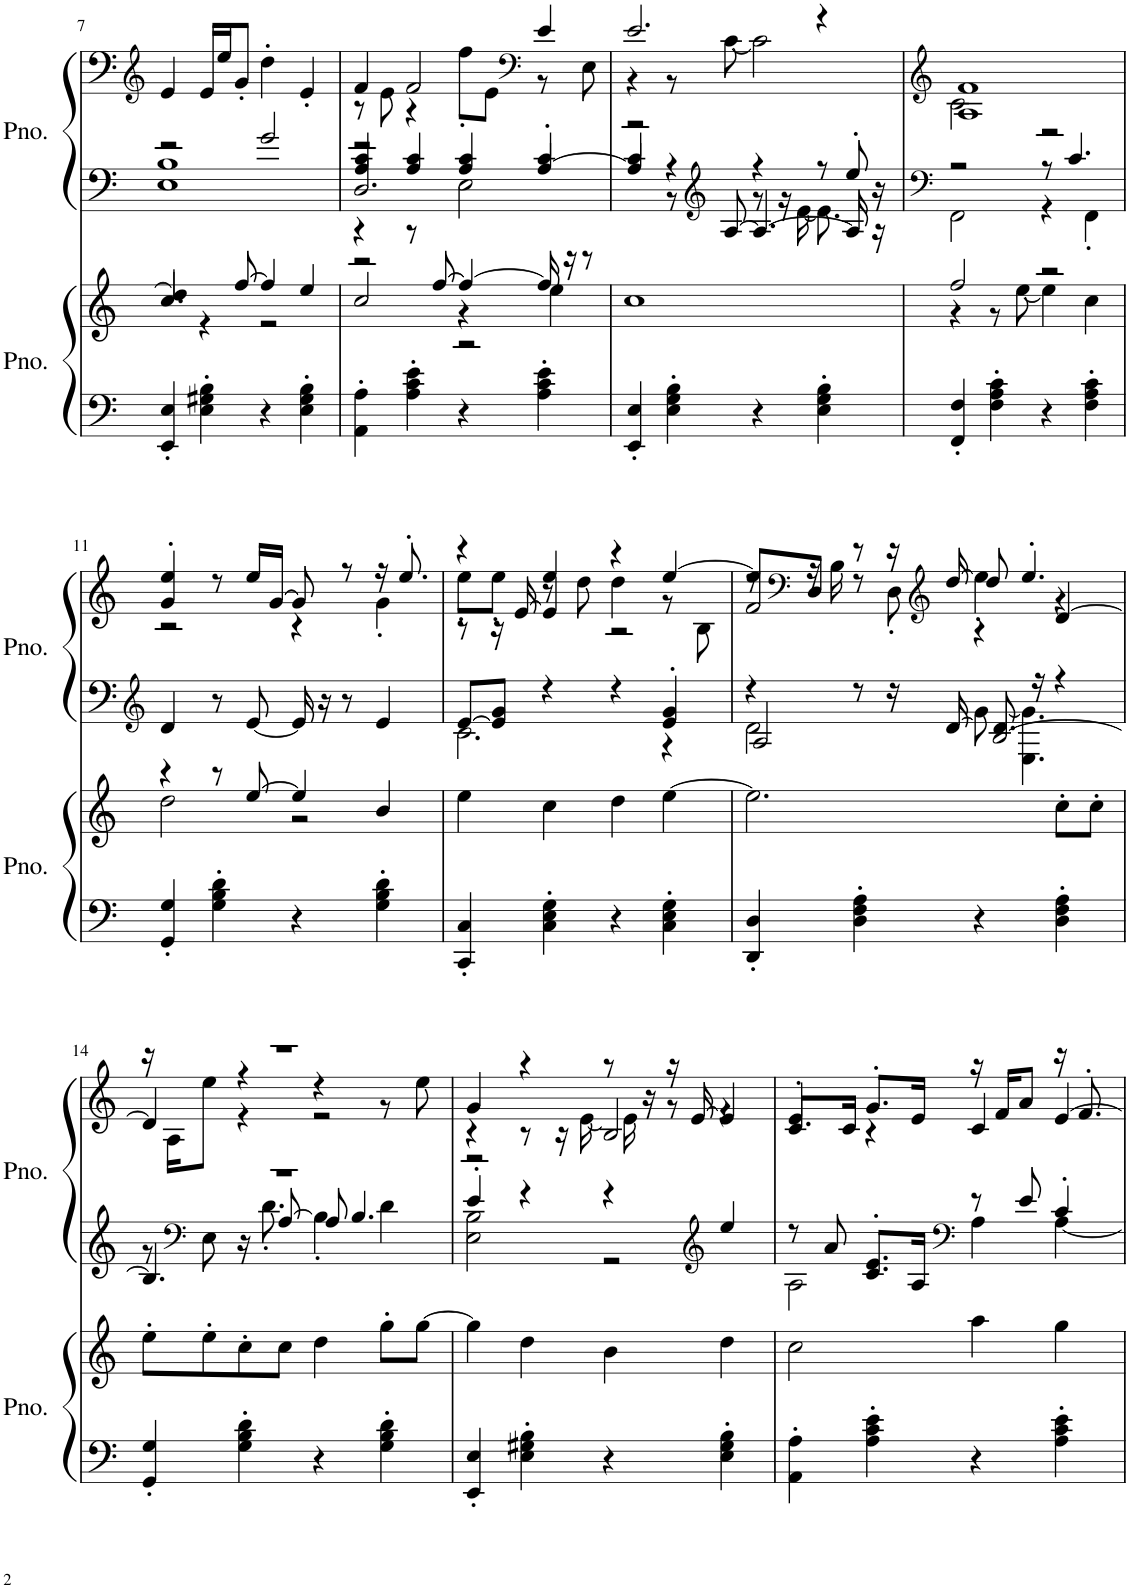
**kern	**kern	**kern	**kern
*part2	*part2	*part1	*part1
*staff4	*staff3	*staff2	*staff1
*I"Piano	*	*I"Piano	*
*I'Pno.	*	*I'Pno.	*
!!LO:PB:g=z
*clefF4	*clefG2	*clefF4	*clefG2
*k[]	*k[]	*k[]	*k[]
*M4/4	*M4/4	*M4/4	*M4/4
=7	=7	=7	=7
*	*^	*^	*
4EE/' 4E/'	4.cc/	4dd/]	2r	1E 1B	4e/
4E\' 4G#X\' 4B\'	.	4r	.	.	16e/LL
.	.	.	.	.	16ee/J
.	[8ff/	.	.	.	8g'/J
4r	4ff/]	2r	2g/	.	4dd'\
4E\' 4G#\' 4B\'	4ee/	.	.	.	4e'/
=8	=8	=8	=8	=8	=8
*	*	*^	*	*^	*^
4AA\' 4A\'	4r	2r	2cc/	4A/ 4c/	2r	2.D/	4f/	8r
.	.	.	.	.	.	.	.	8e\
4A\' 4c\' 4e\'	8r	.	.	4A/ 4c/	.	.	2f/	4r
.	[8ff/	.	.	.	.	.	.	.
4r	4ff/_	4r	2r	4A/ 4c/	2E\	.	.	8ff'\L
.	.	.	.	.	.	.	.	8e\J
*	*	*	*	*	*	*	*clefF4	*
4A\' 4c\' 4e\'	16ff/]	4ee\	.	4c'/	.	[4A/	4e/	8r
.	16r	.	.	.	.	.	.	.
.	8r	.	.	.	.	.	.	8E\
*	*v	*v	*v	*	*	*	*	*
=9	=9	=9	=9	=9	=9	=9
4EE/' 4E/'	1cc	4c/	2r	4A/]	2.e/	4r
4E\' 4G\' 4B\'	.	4r	.	8r	.	8r
*	*	*clefG2	*	*	*	*
.	.	.	.	[8A/	.	[8c\
4r	.	4r	8r	4.A/_	.	2c\]
.	.	.	16r	.	.	.
.	.	.	[16e\	.	.	.
4E\' 4G\' 4B\'	.	8r	8.e\]	.	4r	.
.	.	8ee'/	.	16A/]	.	.
.	.	.	16r	16r	.	.
*	*	*v	*v	*v	*	*
=10	=10	=10	=10	=10
*	*	*clefF4	*clefG2	*
*	*^	*^	*	*
4FF/' 4F/'	2ff/	4r	2r	2FF\	1A 1f	2c\
4F\' 4A\' 4c\'	.	8r	.	.	.	.
.	.	[8ee\	.	.	.	.
4r	2r	4ee\]	8r	4r	.	2r
.	.	.	4.c/	.	.	.
4F\' 4A\' 4c\'	.	4cc\	.	4FF'\	.	.
*	*	*	*v	*v	*	*
!!LO:LB:g=z	!!
=11	=11	=11	=11	=11	=11
*	*	*	*clefG2	*	*
4GG/' 4G/'	4r	2dd\	4d/	4g/' 4ee/'	2r
4G\' 4B\' 4d\'	8r	.	8r	8r	.
.	[8ee/	.	[8e/	16ee/LL	.
.	.	.	.	[16g/JJ	.
4r	4ee/]	2r	16e/]	8g/]	4r
.	.	.	16r	.	.
.	.	.	8r	8r	.
4G\' 4B\' 4d\'	4b/	.	4e/	16r	4g'\
.	.	.	.	8.ee'/	.
*	*v	*v	*	*	*
=12	=12	=12	=12	=12
*	*	*^	*	*^
4CC/' 4C/'	4ee\	[8e/L	2.c\	4r	8ee'\L	8r
.	.	8e/] 8g/J	.	.	8ee'\J	16r
.	.	.	.	.	.	[16e/
4C\' 4E\' 4G\'	4cc\	4r	.	4ee/	8r	4e/]
.	.	.	.	.	8dd\	.
4r	4dd\	4r	.	4r	4dd\	2r
4C\' 4E\' 4G\'	[4ee\	4e/' 4g/'	4r	[4ee/	8r	.
.	.	.	.	.	8B\	.
=13	=13	=13	=13	=13	=13	=13
*	*	*	*^	*	*	*
4DD/' 4D/'	2.ee\]	4r	2d\	2A/	8ee/L]	8r	2f/
*	*	*	*	*	*clefF4	*	*
.	.	.	.	.	8D/J	16r	.
.	.	.	.	.	.	16B\	.
4D\' 4F\' 4A\'	.	8r	.	.	8r	8r	.
.	.	16r	.	.	16r	8D'\	.
*	*	*	*	*	*clefG2	*	*
.	.	[16d/	.	.	[16dd/	.	.
4r	.	8.d/]	[8g\	[2B/	8dd/]	4ee'\	4r
.	.	.	4.E\ 4.g\]	.	4.ee'/	.	.
.	.	16r	.	.	.	.	.
4D\' 4F\' 4A\'	8cc'\L	4r	.	.	.	4r	[4d/
.	8cc'\J	.	.	.	.	.	.
!!LO:LB:g=z	!!	!!
=14	=14	=14	=14	=14	=14	=14	=14
4GG/' 4G/'	8ee'\L	1r	8r	4.B/]	1r	16r	4d/]
.	.	.	.	.	.	16A\KL	.
*	*	*clefF4	*	*	*	*	*
.	8ee'\	.	8E\	.	.	8ee\J	.
4G\' 4B\' 4d\'	8cc'\	.	16r	.	.	4r	4r
.	.	.	8.d'\	.	.	.	.
.	8cc\J	.	.	[8A/	.	.	.
4r	4dd\	.	4B'\	8A/]	.	4r	2r
.	.	.	.	4.B/	.	.	.
4G\' 4B\' 4d\'	8gg'\L	.	4d\	.	.	8r	.
.	[8gg\J	.	.	.	.	8ee\	.
*	*	*	*v	*v	*	*	*
=15	=15	=15	=15	=15	=15	=15
4EE/' 4E/'	4gg\]	4e'/	2E\ 2B\	4g/	4r	2r
4E\' 4G#X\' 4B\'	4dd\	4r	.	4r	8r	.
.	.	.	.	.	16r	.
.	.	.	.	.	[16e\	.
4r	4b\	4r	2r	8r	16e\]	2B/
.	.	.	.	.	16r	.
.	.	.	.	16r	8r	.
.	.	.	.	[16e/	.	.
*	*	*clefG2	*	*	*	*
4E\' 4G#\' 4B\'	4dd\	4ee/	.	4e/]	4r	.
*	*	*	*	*	*v	*v
=16	=16	=16	=16	=16	=16
4AA\' 4A\'	2cc\	8r	2A\	8.c'/L	4e/
.	.	8a/	.	.	.
.	.	.	.	16c/Jk	.
4A\' 4c\' 4e\'	.	8.c/' 8.e/'L	.	8.g'/L	4r
.	.	16A/Jk	.	16e/Jk	.
*	*	*clefF4	*	*	*
4r	4aa\	8r	4A\	16r	4c/
.	.	.	.	16f/KL	.
.	.	8e/	.	8a/J	.
4A\' 4c\' 4e\'	4gg\	4c'/	[4A\	16r	[4e/
.	.	.	.	8.f'/	.
*	*	*v	*v	*	*
*	*	*	*v	*v
=	=	=	=
*-	*-	*-	*-
